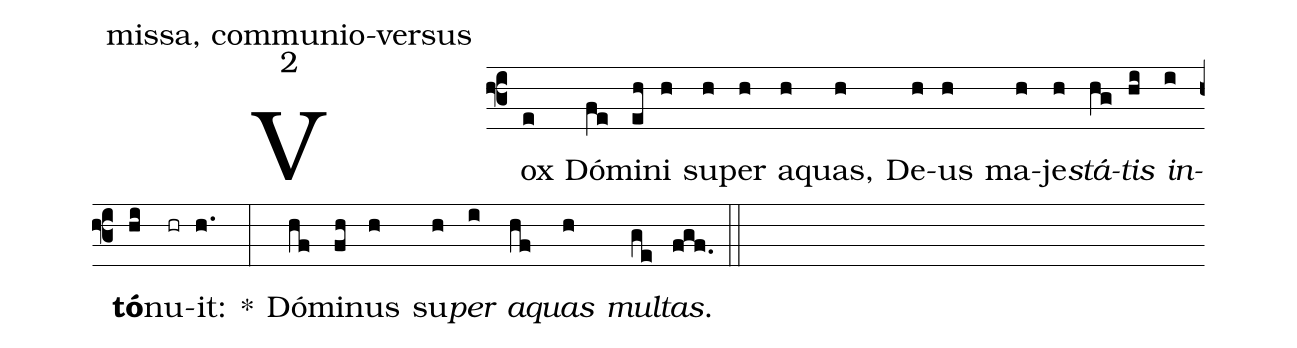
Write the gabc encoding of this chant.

office-part: missa, communio-versus;
mode: 2;
%%
(f3)
Vox(e) Dó(fe)mi(eh)ni(h) su(h)per(h) a(h)quas,(h) De(h)us(h) ma(h)je(h)<i>stá</i>(hg)<i>tis</i>(hi) <i>in</i>(i)<b>tó</b>(hi)nu(hr)it:(h.) *(:)
Dó(hf)mi(fh)nus(h) su(h)<i>per</i>(i) <i>a</i>(hf)<i>quas</i>(h) <i>mul</i>(ge)<i>tas</i>.(fgf.) (::)
